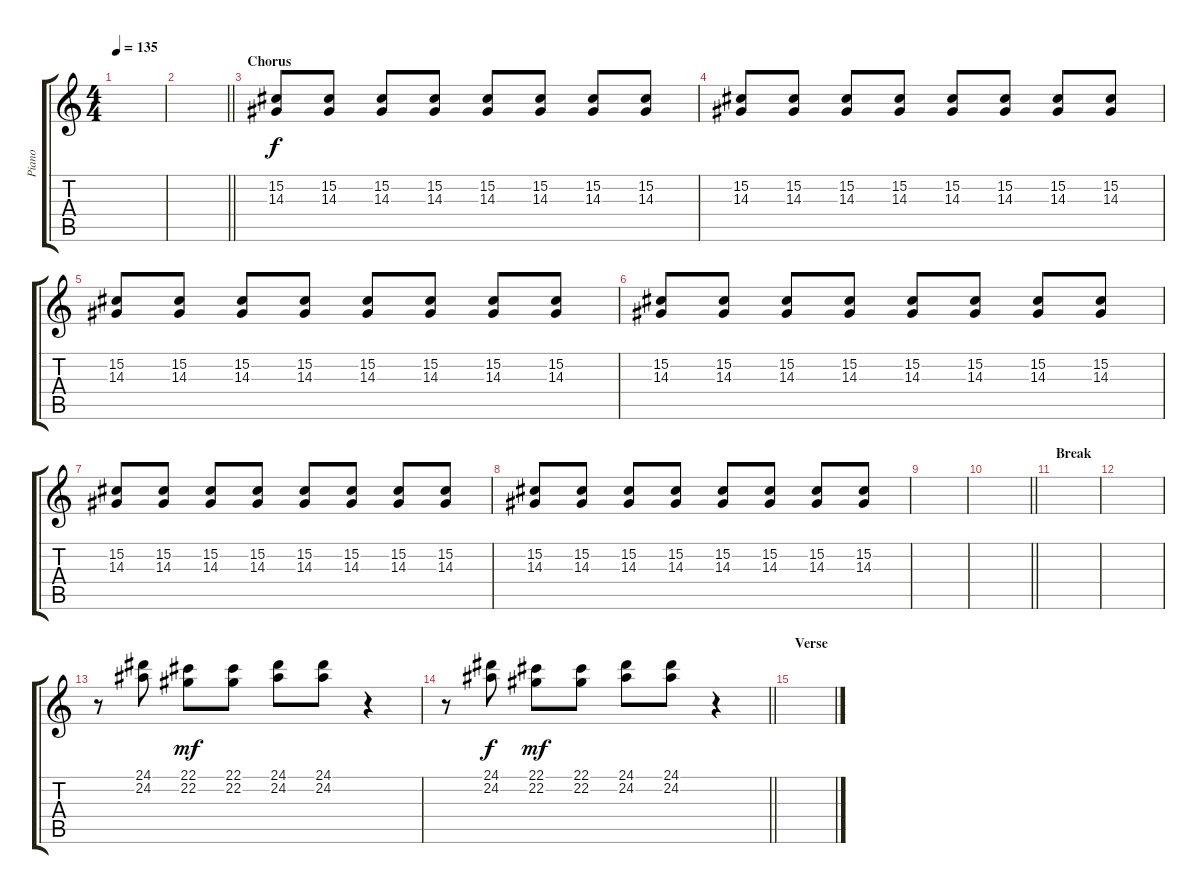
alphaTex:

\track ("Piano" "Piano") {instrument acousticgrandpiano}
\staff {score tabs}
\tuning (Eb4 Bb3 Gb3 Db3 Ab2 Eb2) {hide}
\ts (4 4)
\tempo 135
\clef g2
\ks c
|
\barLineRight lightlight
|
\section ("" "Chorus")
(15.2 14.3).8 (15.2 14.3).8 (15.2 14.3).8 (15.2 14.3).8 (15.2 14.3).8 (15.2 14.3).8 (15.2 14.3).8 (15.2 14.3).8 |
(15.2 14.3).8 (15.2 14.3).8 (15.2 14.3).8 (15.2 14.3).8 (15.2 14.3).8 (15.2 14.3).8 (15.2 14.3).8 (15.2 14.3).8 |
(15.2 14.3).8 (15.2 14.3).8 (15.2 14.3).8 (15.2 14.3).8 (15.2 14.3).8 (15.2 14.3).8 (15.2 14.3).8 (15.2 14.3).8 |
(15.2 14.3).8 (15.2 14.3).8 (15.2 14.3).8 (15.2 14.3).8 (15.2 14.3).8 (15.2 14.3).8 (15.2 14.3).8 (15.2 14.3).8 |
(15.2 14.3).8 (15.2 14.3).8 (15.2 14.3).8 (15.2 14.3).8 (15.2 14.3).8 (15.2 14.3).8 (15.2 14.3).8 (15.2 14.3).8 |
(15.2 14.3).8 (15.2 14.3).8 (15.2 14.3).8 (15.2 14.3).8 (15.2 14.3).8 (15.2 14.3).8 (15.2 14.3).8 (15.2 14.3).8 |
|
\barLineRight lightlight
|
\section ("" "Break")
|
|
r.8 (24.1 24.2).8{dy f} (22.1 22.2).8{dy mf} (22.1 22.2).8 (24.1 24.2).8 (24.1 24.2).8 r.4 |
\barLineRight lightlight
r.8 (24.1 24.2).8{dy f} (22.1 22.2).8{dy mf} (22.1 22.2).8 (24.1 24.2).8 (24.1 24.2).8 r.4 |
\section ("" "Verse")
